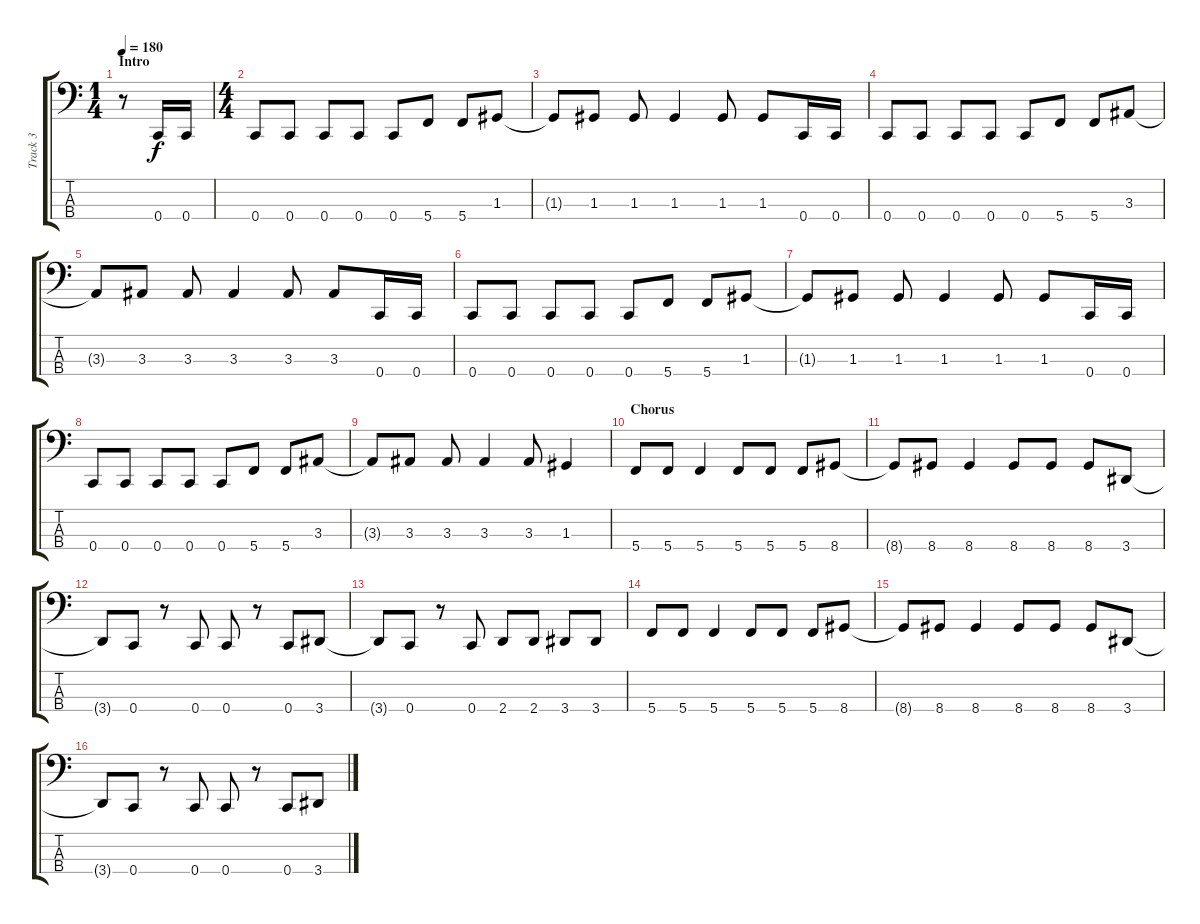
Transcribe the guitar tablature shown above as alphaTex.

\track ("Track 3" "Track 3") {instrument electricbasspick}
\staff {score tabs}
\tuning (F2 C2 G1 C1) {hide}
\ts (1 4)
\section ("" "Intro")
\tempo 180
\clef f4
\ks c
r.8{dy f instrument electricbasspick} 0.4.16 0.4.16 |
\ts (4 4)
0.4.8 0.4.8 0.4.8 0.4.8 0.4.8 5.4.8 5.4.8 1.3.8 |
1.3{t}.8 1.3.8 1.3.8 1.3.4 1.3.8 1.3.8 0.4.16 0.4.16 |
0.4.8 0.4.8 0.4.8 0.4.8 0.4.8 5.4.8 5.4.8 3.3.8 |
3.3{t}.8 3.3.8 3.3.8 3.3.4 3.3.8 3.3.8 0.4.16 0.4.16 |
0.4.8 0.4.8 0.4.8 0.4.8 0.4.8 5.4.8 5.4.8 1.3.8 |
1.3{t}.8 1.3.8 1.3.8 1.3.4 1.3.8 1.3.8 0.4.16 0.4.16 |
0.4.8 0.4.8 0.4.8 0.4.8 0.4.8 5.4.8 5.4.8 3.3.8 |
3.3{t}.8 3.3.8 3.3.8 3.3.4 3.3.8 1.3.4 |
\section ("" "Chorus")
5.4.8 5.4.8 5.4.4 5.4.8 5.4.8 5.4.8 8.4.8 |
8.4{t}.8 8.4.8 8.4.4 8.4.8 8.4.8 8.4.8 3.4.8 |
3.4{t}.8 0.4.8 r.8 0.4.8 0.4.8 r.8 0.4.8 3.4.8 |
3.4{t}.8 0.4.8 r.8 0.4.8 2.4.8 2.4.8 3.4.8 3.4.8 |
5.4.8 5.4.8 5.4.4 5.4.8 5.4.8 5.4.8 8.4.8 |
8.4{t}.8 8.4.8 8.4.4 8.4.8 8.4.8 8.4.8 3.4.8 |
3.4{t}.8 0.4.8 r.8 0.4.8 0.4.8 r.8 0.4.8 3.4.8
